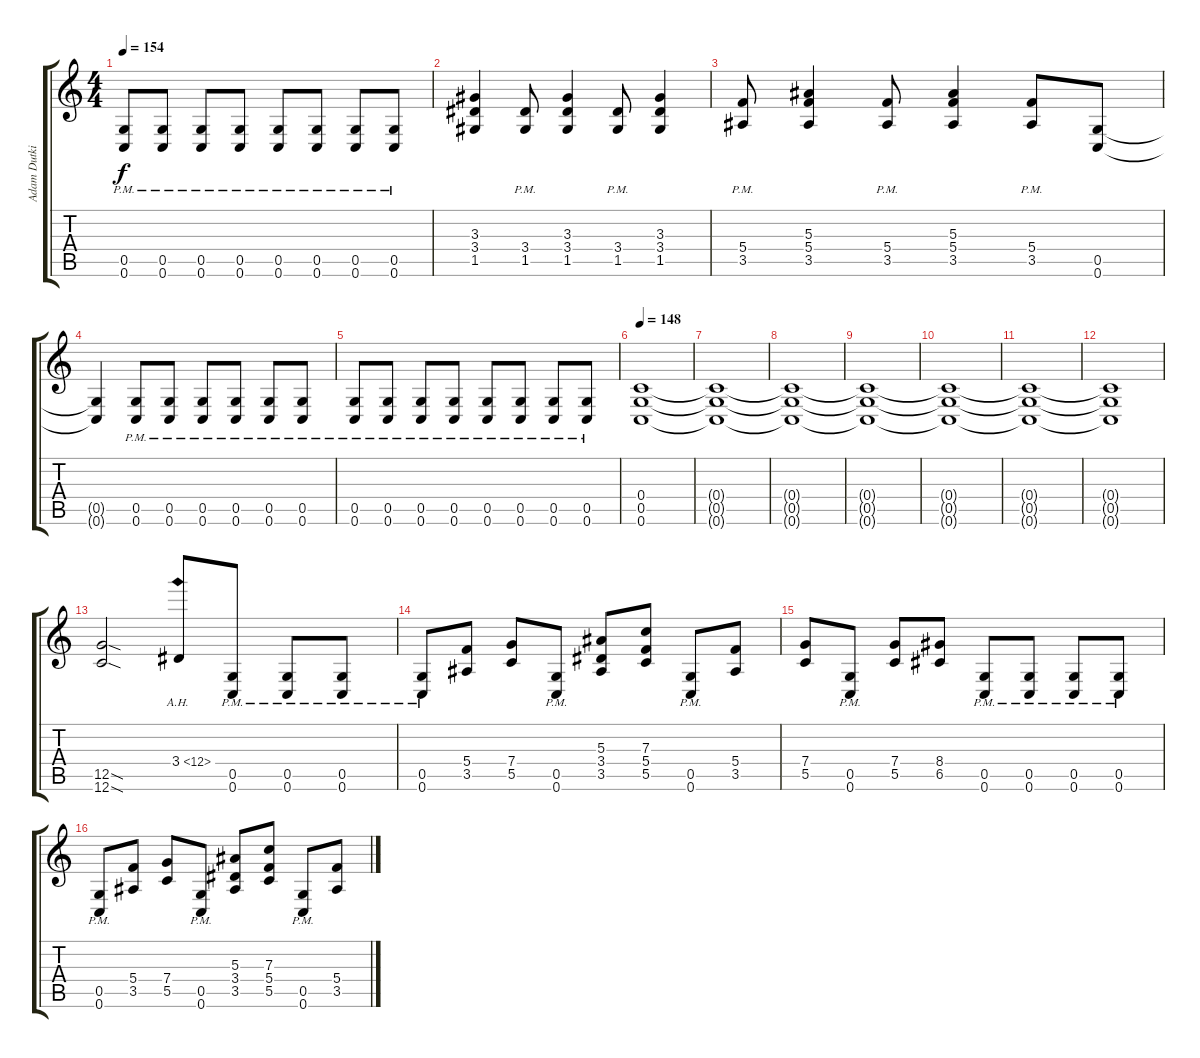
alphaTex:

\track ("Adam Dutkiewicz" "Adam Dutki") {instrument distortionguitar}
\staff {score tabs}
\tuning (D4 A3 F3 C3 G2 C2) {hide}
\ts (4 4)
\tempo 154
\clef g2
\ks c
(0.5{pm} 0.6{pm}).8{dy f} (0.5{pm} 0.6{pm}).8 (0.5{pm} 0.6{pm}).8 (0.5{pm} 0.6{pm}).8 (0.5{pm} 0.6{pm}).8 (0.5{pm} 0.6{pm}).8 (0.5{pm} 0.6{pm}).8 (0.5{pm} 0.6{pm}).8 |
(3.3 3.4 1.5).4 (3.4{pm} 1.5{pm}).8 (3.3 3.4 1.5).4 (3.4{pm} 1.5{pm}).8 (3.3 3.4 1.5).4 |
(5.4{pm} 3.5{pm}).8 (5.3 5.4 3.5).4 (5.4{pm} 3.5{pm}).8 (5.3 5.4 3.5).4 (5.4{pm} 3.5{pm}).8 (0.5 0.6).8 |
(0.5{t} 0.6{t}).4 (0.5{pm} 0.6{pm}).8 (0.5{pm} 0.6{pm}).8 (0.5{pm} 0.6{pm}).8 (0.5{pm} 0.6{pm}).8 (0.5{pm} 0.6{pm}).8 (0.5{pm} 0.6{pm}).8 |
(0.5{pm} 0.6{pm}).8 (0.5{pm} 0.6{pm}).8 (0.5{pm} 0.6{pm}).8 (0.5{pm} 0.6{pm}).8 (0.5{pm} 0.6{pm}).8 (0.5{pm} 0.6{pm}).8 (0.5{pm} 0.6{pm}).8 (0.5{pm} 0.6{pm}).8 |
\tempo 148
(0.4 0.5 0.6).1 |
(0.4{t} 0.5{t} 0.6{t}).1 |
(0.4{t} 0.5{t} 0.6{t}).1 |
(0.4{t} 0.5{t} 0.6{t}).1 |
(0.4{t} 0.5{t} 0.6{t}).1 |
(0.4{t} 0.5{t} 0.6{t}).1 |
(0.4{t} 0.5{t} 0.6{t}).1 |
(12.5{sod} 12.6{sod}).2 3.4{ah 9}.8 (0.5{pm} 0.6{pm}).8 (0.5{pm} 0.6{pm}).8 (0.5{pm} 0.6{pm}).8 |
(0.5{pm} 0.6{pm}).8 (5.4 3.5).8 (7.4 5.5).8 (0.5{pm} 0.6{pm}).8 (5.3 3.4 3.5).8 (7.3 5.4 5.5).8 (0.5{pm} 0.6{pm}).8 (5.4 3.5).8 |
(7.4 5.5).8 (0.5{pm} 0.6{pm}).8 (7.4 5.5).8 (8.4 6.5).8 (0.5{pm} 0.6{pm}).8 (0.5{pm} 0.6{pm}).8 (0.5{pm} 0.6{pm}).8 (0.5{pm} 0.6{pm}).8 |
(0.5{pm} 0.6{pm}).8 (5.4 3.5).8 (7.4 5.5).8 (0.5{pm} 0.6{pm}).8 (5.3 3.4 3.5).8 (7.3 5.4 5.5).8 (0.5{pm} 0.6{pm}).8 (5.4 3.5).8
